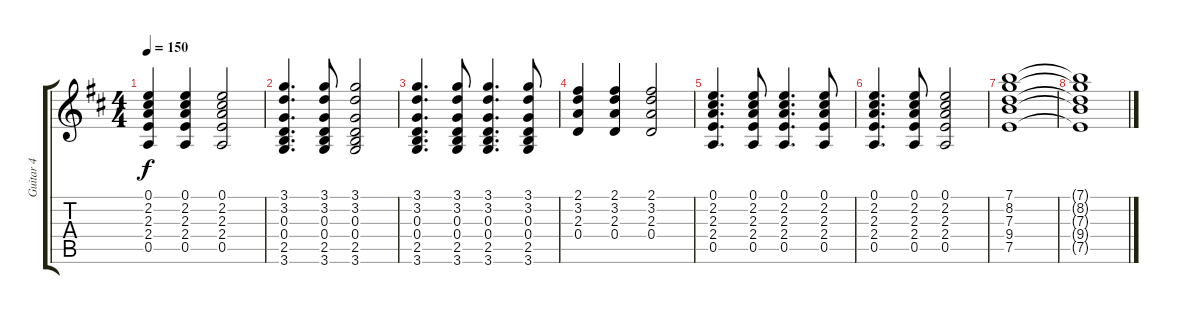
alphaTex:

\track ("Guitar 4" "Guitar 4") {instrument acousticguitarsteel}
\staff {score tabs}
\tuning (E4 B3 G3 D3 A2 E2) {hide}
\ts (4 4)
\tempo 150
\clef g2
\ks d
(0.1 2.2 2.3 2.4 0.5).4{dy f} (0.1 2.2 2.3 2.4 0.5).4 (0.1 2.2 2.3 2.4 0.5).2 |
(3.1 3.2 0.3 0.4 2.5 3.6).4{d} (3.1 3.2 0.3 0.4 2.5 3.6).8 (3.1 3.2 0.3 0.4 2.5 3.6).2 |
(3.1 3.2 0.3 0.4 2.5 3.6).4{d} (3.1 3.2 0.3 0.4 2.5 3.6).8 (3.1 3.2 0.3 0.4 2.5 3.6).4{d} (3.1 3.2 0.3 0.4 2.5 3.6).8 |
(2.1 3.2 2.3 0.4).4 (2.1 3.2 2.3 0.4).4 (2.1 3.2 2.3 0.4).2 |
(0.1 2.2 2.3 2.4 0.5).4{d} (0.1 2.2 2.3 2.4 0.5).8 (0.1 2.2 2.3 2.4 0.5).4{d} (0.1 2.2 2.3 2.4 0.5).8 |
(0.1 2.2 2.3 2.4 0.5).4{d} (0.1 2.2 2.3 2.4 0.5).8 (0.1 2.2 2.3 2.4 0.5).2 |
(7.1 8.2 7.3 9.4 7.5).1 |
(7.1{t} 8.2{t} 7.3{t} 9.4{t} 7.5{t}).1
